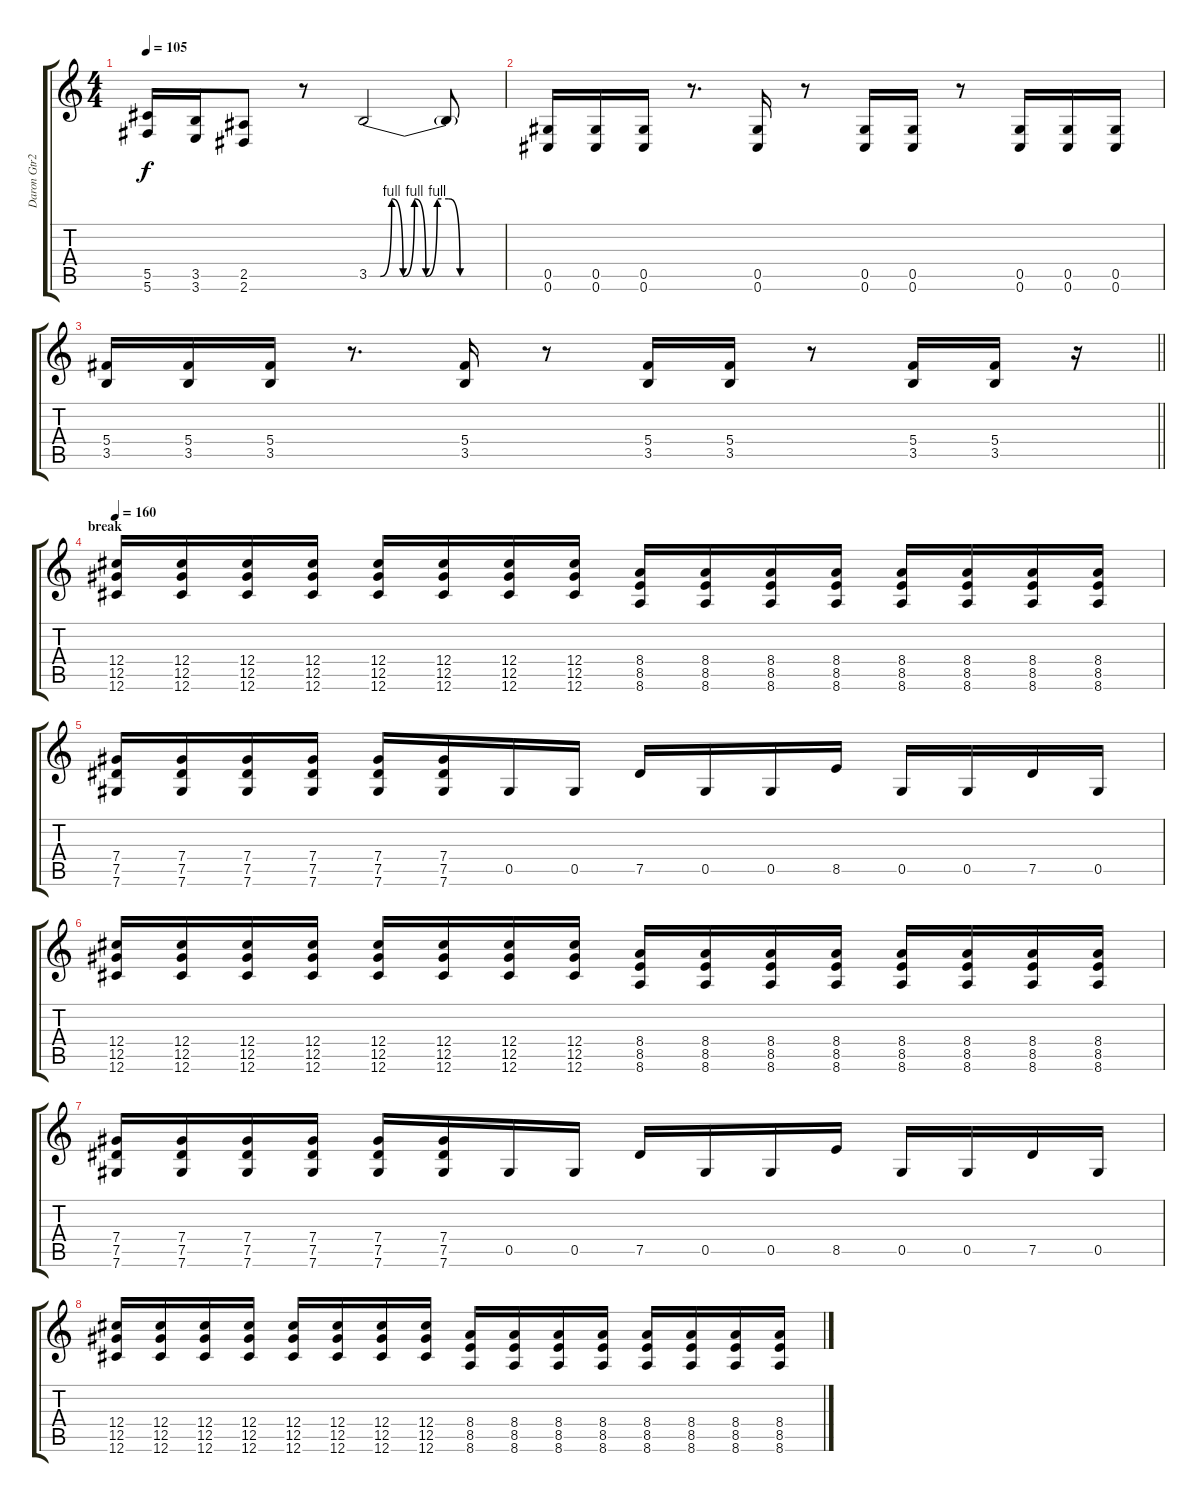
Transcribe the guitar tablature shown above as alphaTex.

\track ("Daron Gtr2" "Daron Gtr2") {instrument overdrivenguitar}
\staff {score tabs}
\tuning (Eb4 Bb3 Gb3 Db3 Ab2 Db2) {hide}
\ts (4 4)
\tempo 105
\clef g2
\ks c
(5.5 5.6).16{dy f} (3.5 3.6).16 (2.5 2.6).8 r.8 3.5{be (custom 0 0 5 0 10 4 15 0 20 4 25 0 30 4 35 4 40 0 60 0)}.2 3.5{t}.8 |
(0.5 0.6).16 (0.5 0.6).16 (0.5 0.6).16 r.8{d} (0.5 0.6).16 r.8 (0.5 0.6).16 (0.5 0.6).16 r.8 (0.5 0.6).16 (0.5 0.6).16 (0.5 0.6).16 |
\barLineRight lightlight
(5.4 3.5).16 (5.4 3.5).16 (5.4 3.5).16 r.8{d} (5.4 3.5).16 r.8 (5.4 3.5).16 (5.4 3.5).16 r.8 (5.4 3.5).16 (5.4 3.5).16 r.16 |
\section ("" "break")
\tempo 160
(12.4 12.5 12.6).16 (12.4 12.5 12.6).16 (12.4 12.5 12.6).16 (12.4 12.5 12.6).16 (12.4 12.5 12.6).16 (12.4 12.5 12.6).16 (12.4 12.5 12.6).16 (12.4 12.5 12.6).16 (8.4 8.5 8.6).16 (8.4 8.5 8.6).16 (8.4 8.5 8.6).16 (8.4 8.5 8.6).16 (8.4 8.5 8.6).16 (8.4 8.5 8.6).16 (8.4 8.5 8.6).16 (8.4 8.5 8.6).16 |
(7.4 7.5 7.6).16 (7.4 7.5 7.6).16 (7.4 7.5 7.6).16 (7.4 7.5 7.6).16 (7.4 7.5 7.6).16 (7.4 7.5 7.6).16 0.5.16 0.5.16 7.5.16 0.5.16 0.5.16 8.5.16 0.5.16 0.5.16 7.5.16 0.5.16 |
(12.4 12.5 12.6).16 (12.4 12.5 12.6).16 (12.4 12.5 12.6).16 (12.4 12.5 12.6).16 (12.4 12.5 12.6).16 (12.4 12.5 12.6).16 (12.4 12.5 12.6).16 (12.4 12.5 12.6).16 (8.4 8.5 8.6).16 (8.4 8.5 8.6).16 (8.4 8.5 8.6).16 (8.4 8.5 8.6).16 (8.4 8.5 8.6).16 (8.4 8.5 8.6).16 (8.4 8.5 8.6).16 (8.4 8.5 8.6).16 |
(7.4 7.5 7.6).16 (7.4 7.5 7.6).16 (7.4 7.5 7.6).16 (7.4 7.5 7.6).16 (7.4 7.5 7.6).16 (7.4 7.5 7.6).16 0.5.16 0.5.16 7.5.16 0.5.16 0.5.16 8.5.16 0.5.16 0.5.16 7.5.16 0.5.16 |
(12.4 12.5 12.6).16 (12.4 12.5 12.6).16 (12.4 12.5 12.6).16 (12.4 12.5 12.6).16 (12.4 12.5 12.6).16 (12.4 12.5 12.6).16 (12.4 12.5 12.6).16 (12.4 12.5 12.6).16 (8.4 8.5 8.6).16 (8.4 8.5 8.6).16 (8.4 8.5 8.6).16 (8.4 8.5 8.6).16 (8.4 8.5 8.6).16 (8.4 8.5 8.6).16 (8.4 8.5 8.6).16 (8.4 8.5 8.6).16
